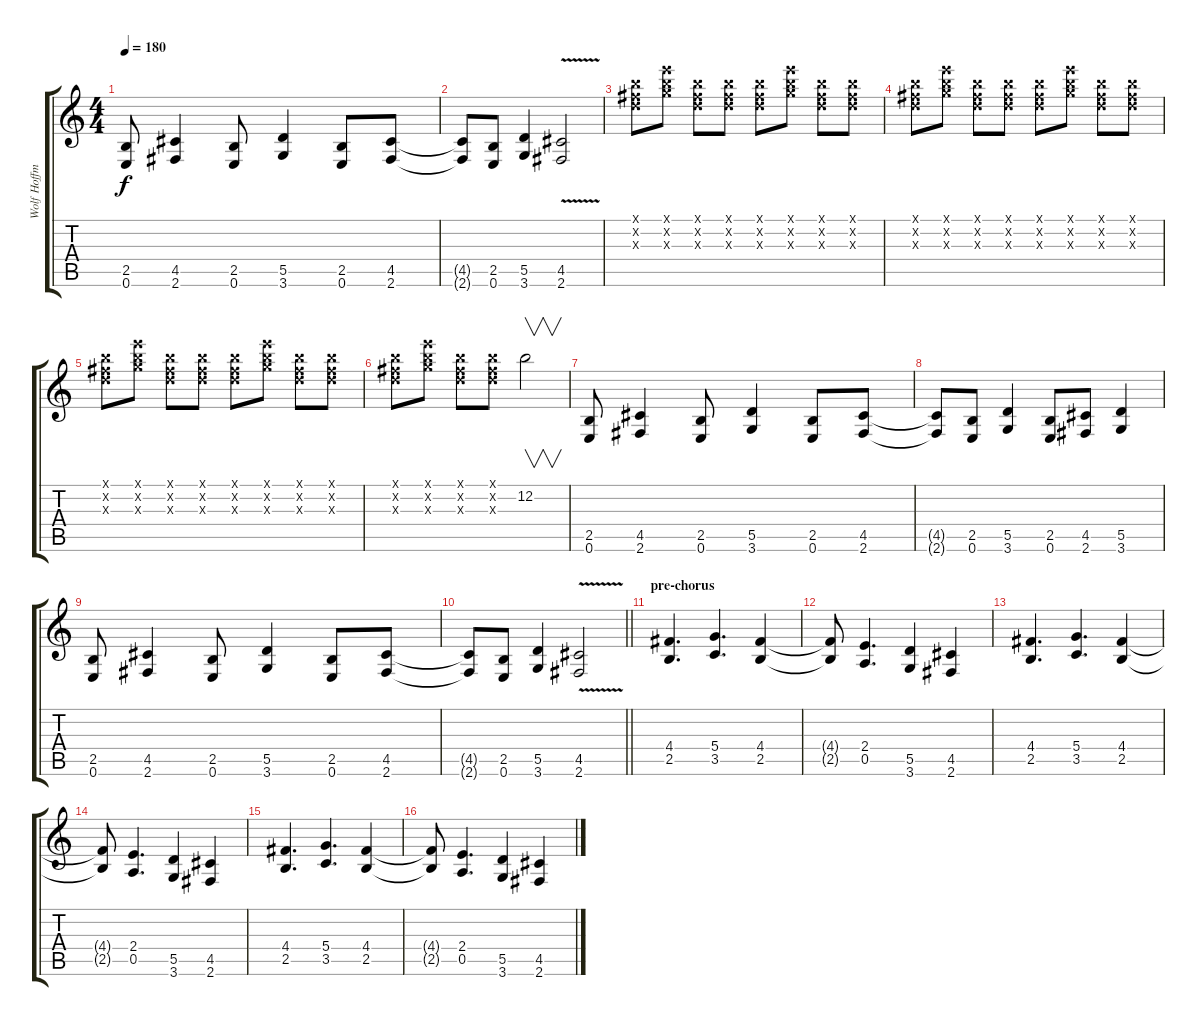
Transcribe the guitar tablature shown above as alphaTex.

\track ("Wolf Hoffman" "Wolf Hoffm") {instrument distortionguitar}
\staff {score tabs}
\tuning (E4 B3 G3 D3 A2 E2) {hide}
\ts (4 4)
\tempo 180
\clef g2
\ks c
(2.5 0.6).8{dy f} (4.5 2.6).4 (2.5 0.6).8 (5.5 3.6).4 (2.5 0.6).8 (4.5 2.6).8 |
(4.5{t} 2.6{t}).8 (2.5 0.6).8 (5.5 3.6).4 (4.5 2.6{v}).2 |
(7.1{x} 7.2{x} 7.3{x}).8 (12.1{x} 12.2{x} 12.3{x}).8 (7.1{x} 7.2{x} 7.3{x}).8 (7.1{x} 7.2{x} 7.3{x}).8 (7.1{x} 7.2{x} 7.3{x}).8 (12.1{x} 12.2{x} 12.3{x}).8 (7.1{x} 7.2{x} 7.3{x}).8 (7.1{x} 7.2{x} 7.3{x}).8 |
(7.1{x} 7.2{x} 7.3{x}).8 (12.1{x} 12.2{x} 12.3{x}).8 (7.1{x} 7.2{x} 7.3{x}).8 (7.1{x} 7.2{x} 7.3{x}).8 (7.1{x} 7.2{x} 7.3{x}).8 (12.1{x} 12.2{x} 12.3{x}).8 (7.1{x} 7.2{x} 7.3{x}).8 (7.1{x} 7.2{x} 7.3{x}).8 |
(7.1{x} 7.2{x} 7.3{x}).8 (12.1{x} 12.2{x} 12.3{x}).8 (7.1{x} 7.2{x} 7.3{x}).8 (7.1{x} 7.2{x} 7.3{x}).8 (7.1{x} 7.2{x} 7.3{x}).8 (12.1{x} 12.2{x} 12.3{x}).8 (7.1{x} 7.2{x} 7.3{x}).8 (7.1{x} 7.2{x} 7.3{x}).8 |
(7.1{x} 7.2{x} 7.3{x}).8 (12.1{x} 12.2{x} 12.3{x}).8 (7.1{x} 7.2{x} 7.3{x}).8 (7.1{x} 7.2{x} 7.3{x}).8 12.2.2{v instrument guitarharmonics} |
(2.5 0.6).8{instrument distortionguitar} (4.5 2.6).4 (2.5 0.6).8 (5.5 3.6).4 (2.5 0.6).8 (4.5 2.6).8 |
(4.5{t} 2.6{t}).8 (2.5 0.6).8 (5.5 3.6).4 (2.5 0.6).8 (4.5 2.6).8 (5.5 3.6).4 |
(2.5 0.6).8 (4.5 2.6).4 (2.5 0.6).8 (5.5 3.6).4 (2.5 0.6).8 (4.5 2.6).8 |
\barLineRight lightlight
(4.5{t} 2.6{t}).8 (2.5 0.6).8 (5.5 3.6).4 (4.5 2.6{v}).2 |
\section ("" "pre-chorus")
(4.4 2.5).4{d} (5.4 3.5).4{d} (4.4 2.5).4 |
(4.4{t} 2.5{t}).8 (2.4 0.5).4{d} (5.5 3.6).4 (4.5 2.6).4 |
(4.4 2.5).4{d} (5.4 3.5).4{d} (4.4 2.5).4 |
(4.4{t} 2.5{t}).8 (2.4 0.5).4{d} (5.5 3.6).4 (4.5 2.6).4 |
(4.4 2.5).4{d} (5.4 3.5).4{d} (4.4 2.5).4 |
(4.4{t} 2.5{t}).8 (2.4 0.5).4{d} (5.5 3.6).4 (4.5 2.6).4
